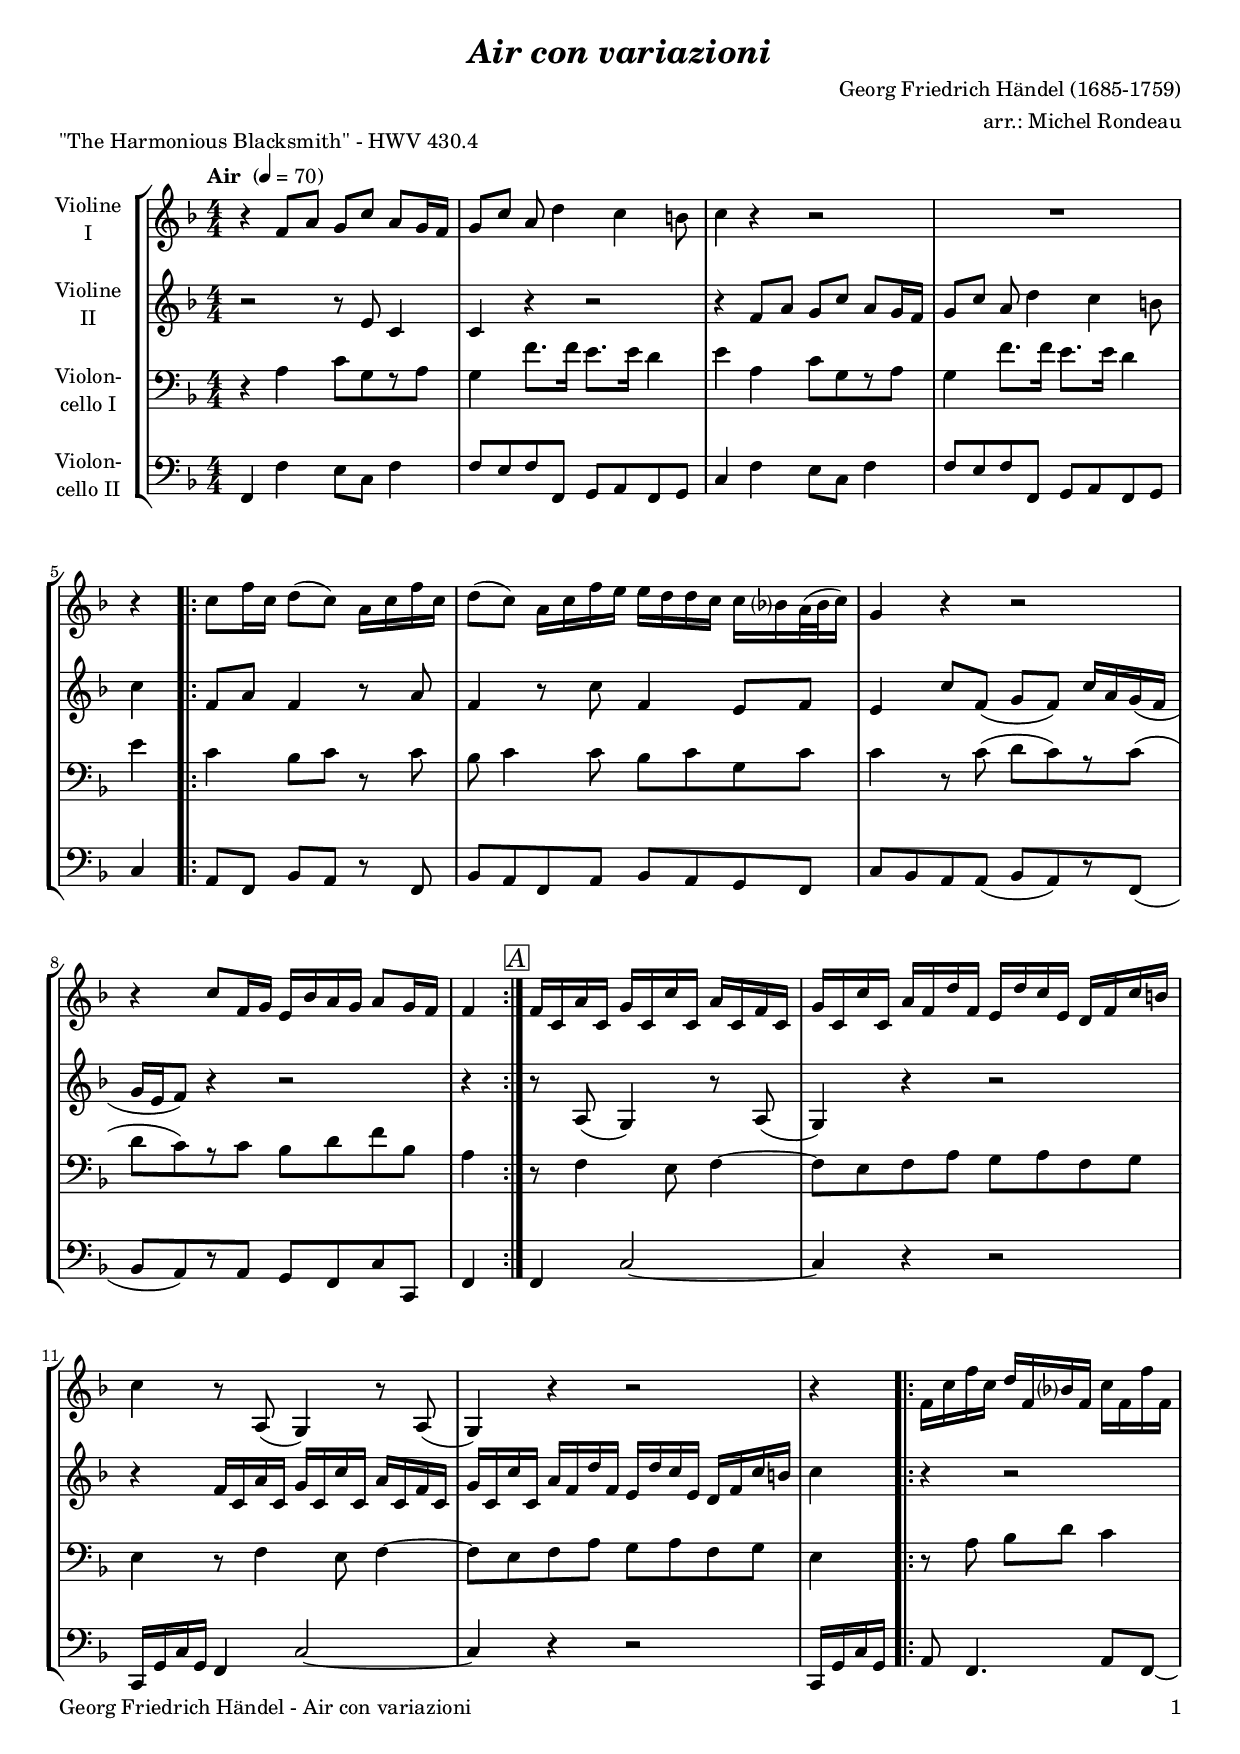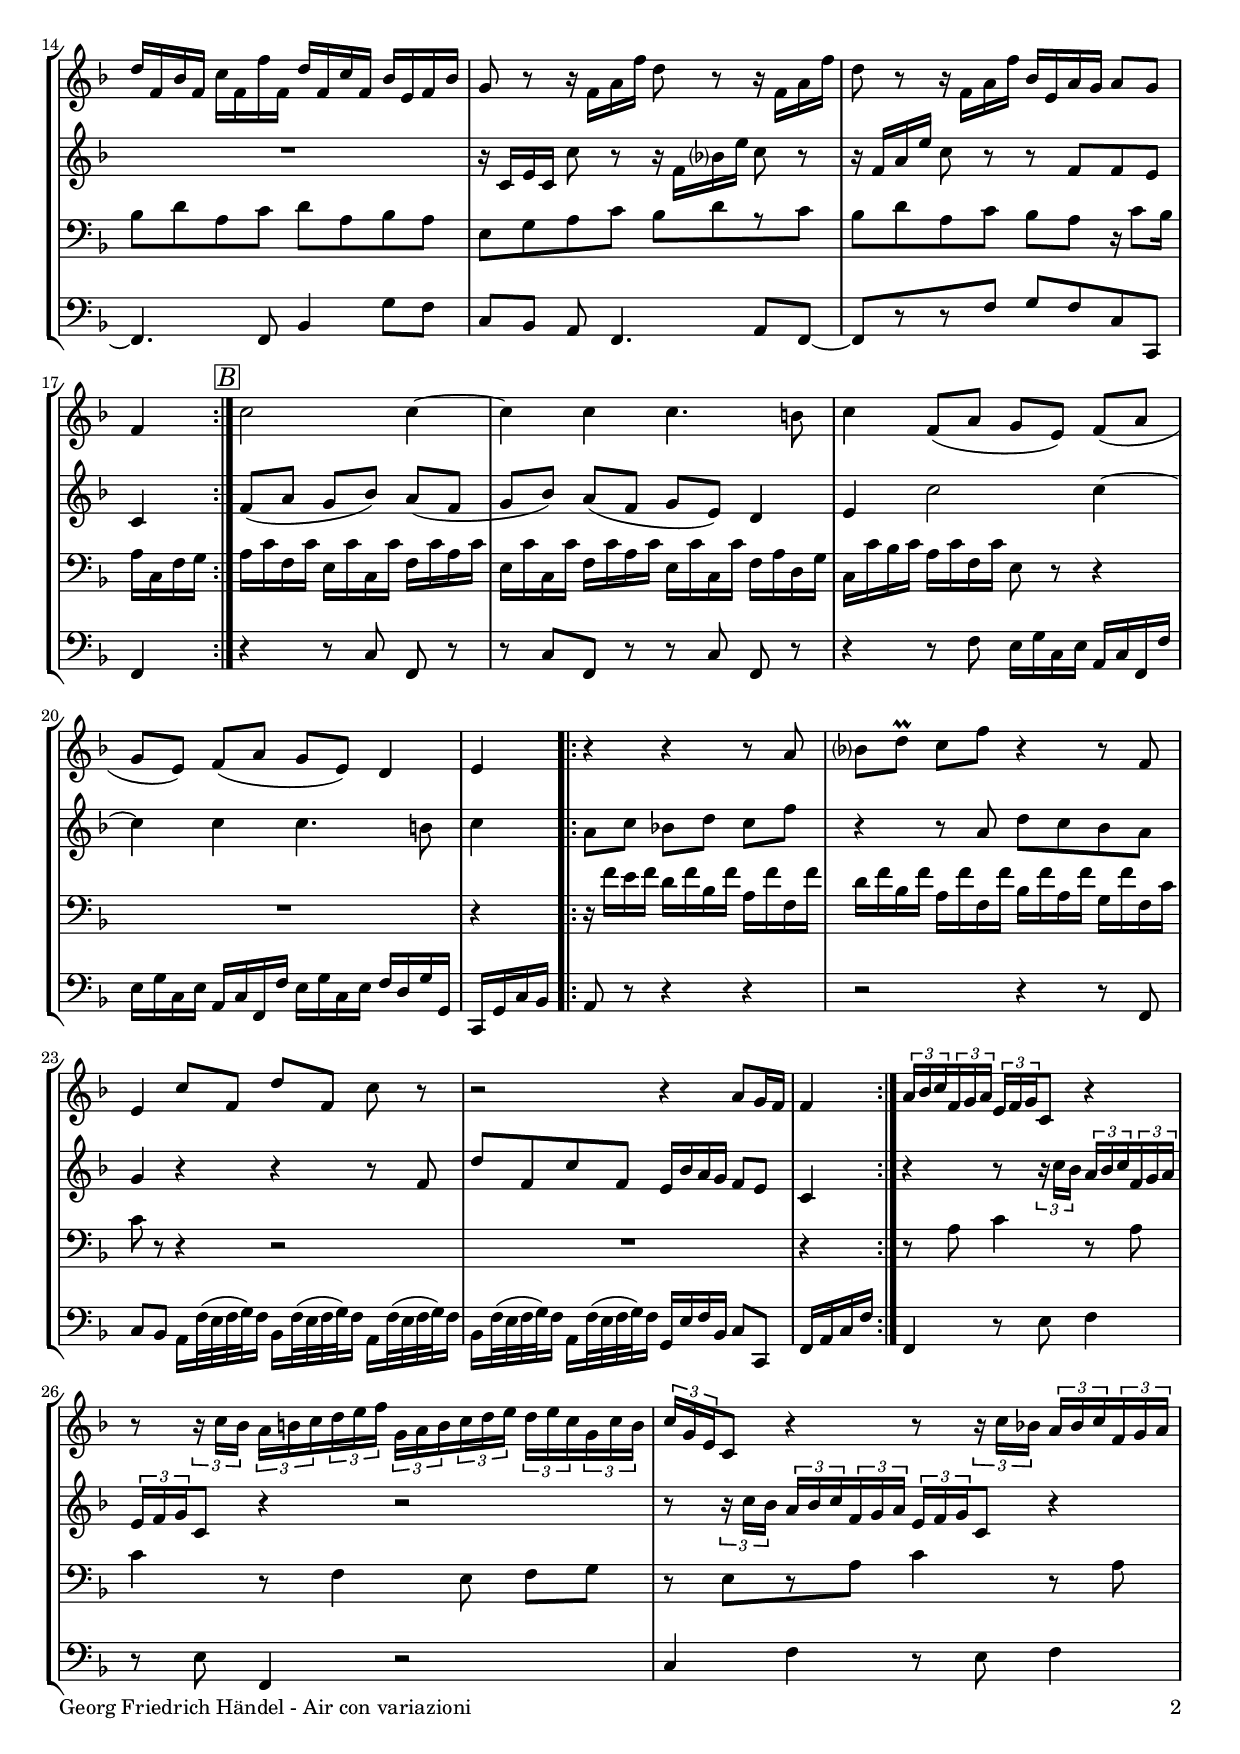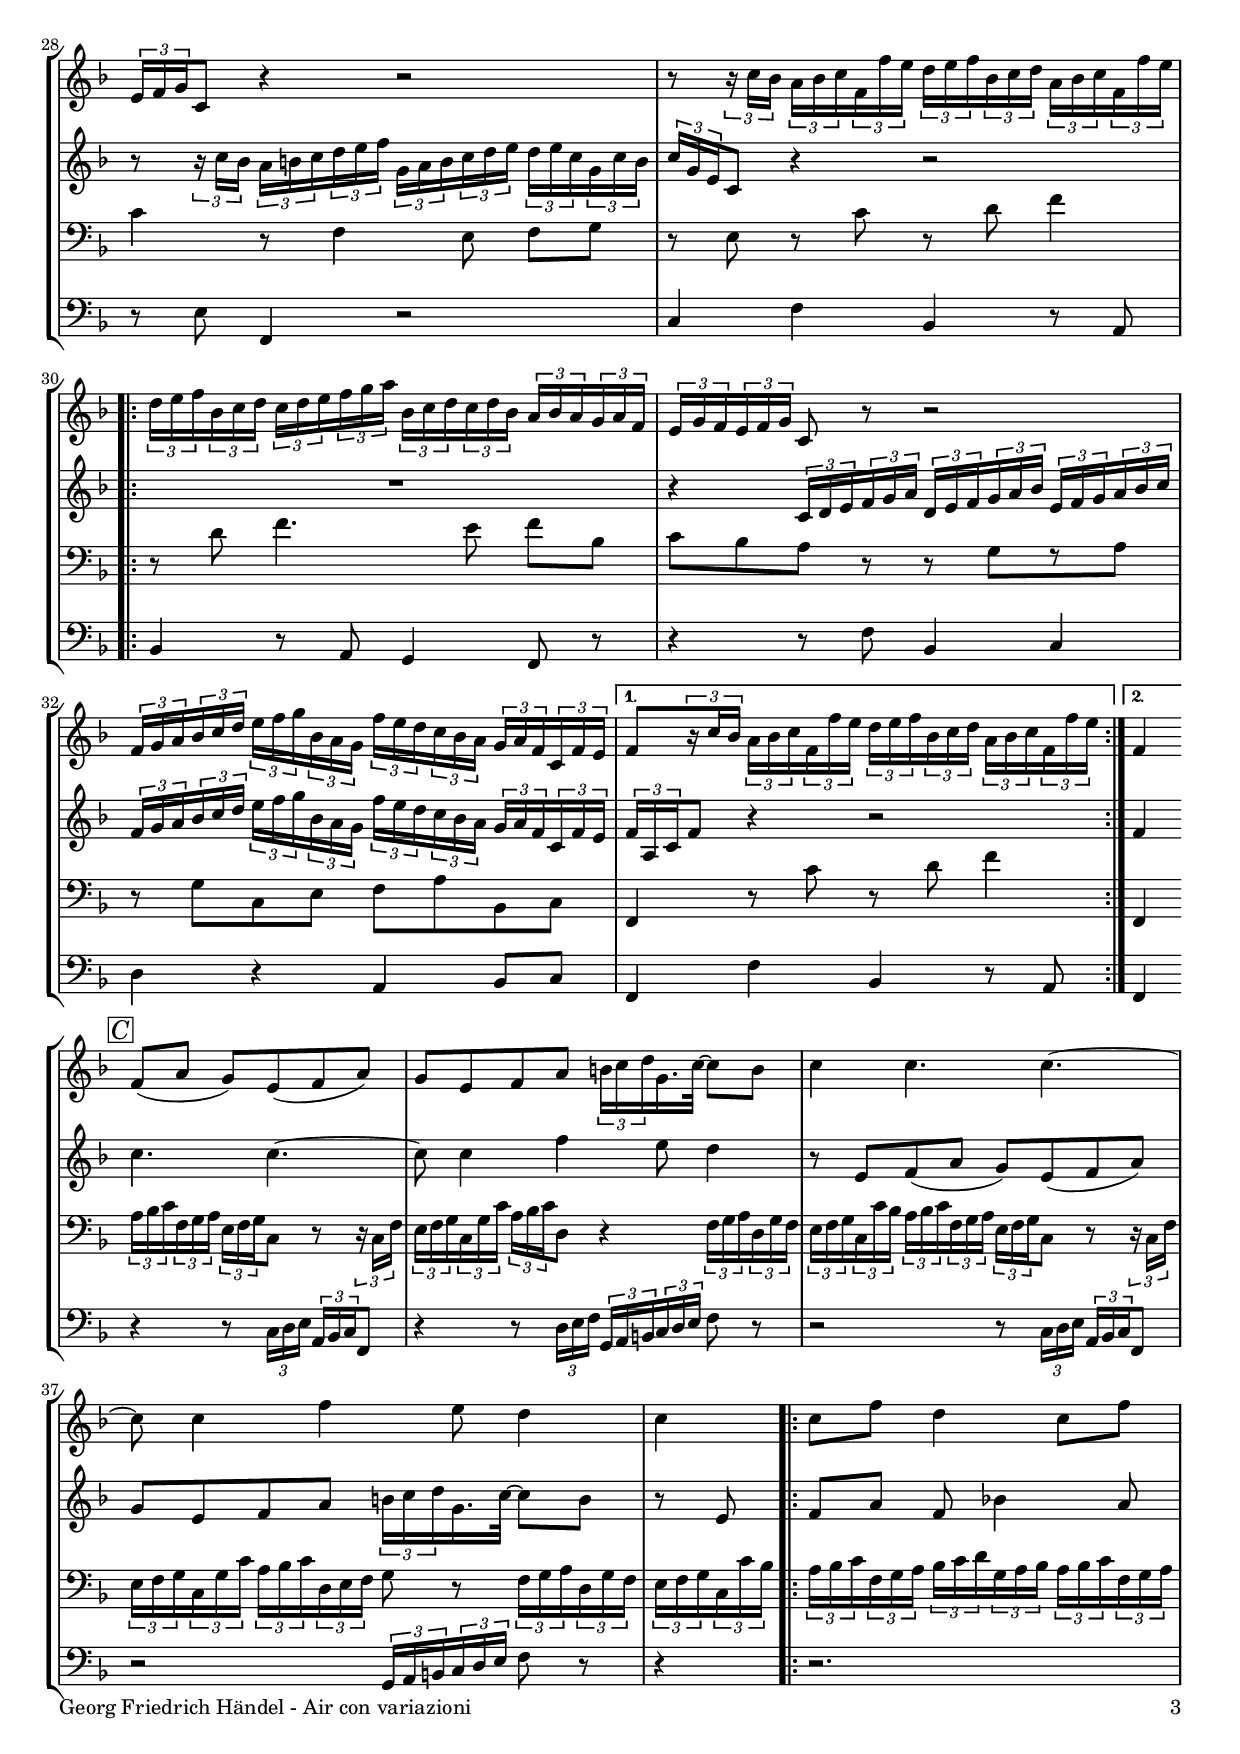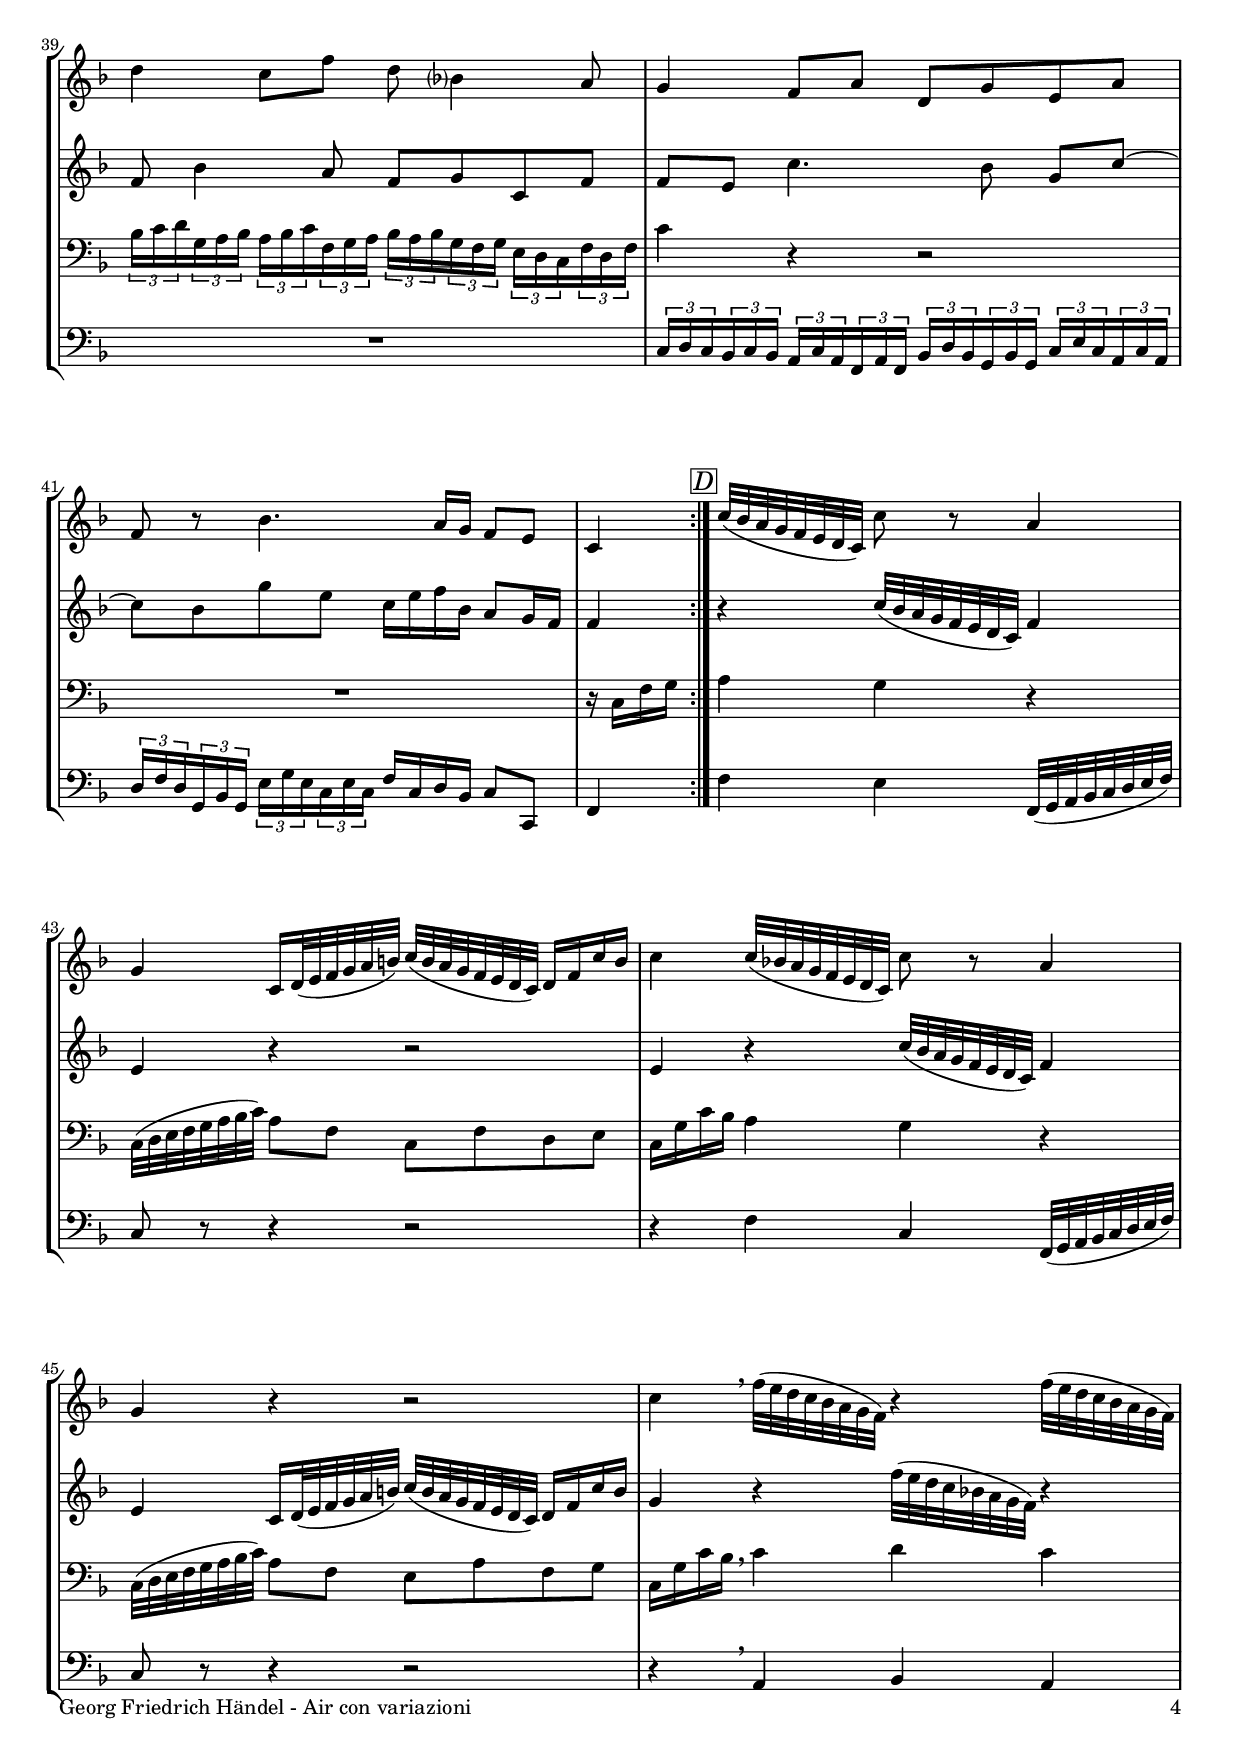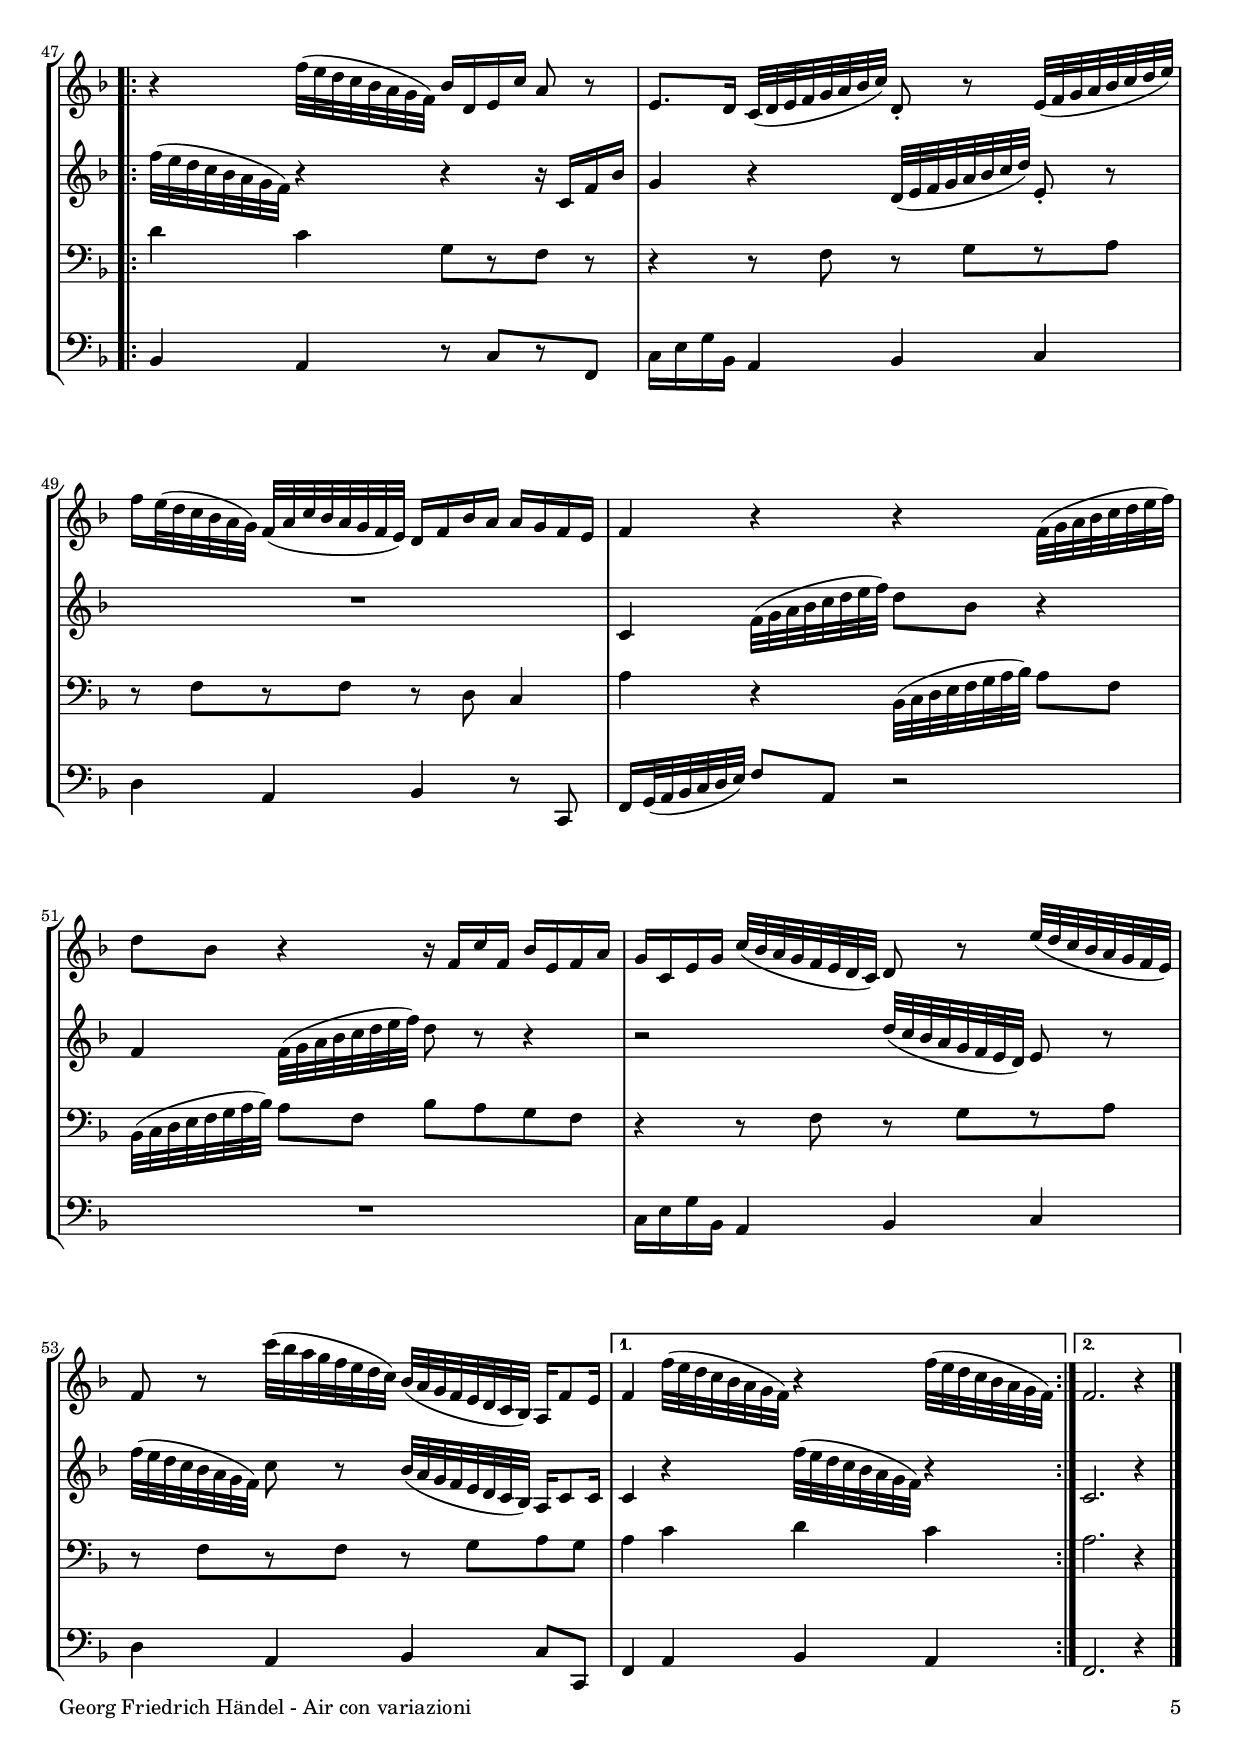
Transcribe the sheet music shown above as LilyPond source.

\version "2.20.2"
\include "deutsch.ly"

#(set-global-staff-size 18)

\header {
  title     = \markup \bold \italic "Air con variazioni"
  composer  = "Georg Friedrich Händel (1685-1759)"
  arranger  = "arr.: Michel Rondeau"
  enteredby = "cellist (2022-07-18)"
  piece     = "\"The Harmonious Blacksmith\" - HWV 430.4"
}

voiceconsts = {
  \key f \major
  \time 4/4
  \clef "treble"
  \numericTimeSignature
  \compressEmptyMeasures
  % Set default beaming for all staves
  \set Timing.beamExceptions = #'()
  \set Timing.baseMoment     = #(ly:make-moment 1 4)
  \set Timing.beatStructure  = #'(1 1 1 1)
  \tempo "Air " 4=70
}

micl = "clarinet"
mifl = "flute"
miob = "oboe"
mifh = "french horn"
misx = "tenor sax"
mist = "string ensemble 1"
mivl = "violin"
miba = "cello"
mipz = "pizzicato strings"

boxa = \mark \markup \box \italic "A"
boxb = \mark \markup \box \italic "B"
boxc = \mark \markup \box \italic "C"
boxd = \mark \markup \box \italic "D"

va = \relative c' {
  \voiceconsts

  r4 f8 a g c a g16 f
  g8 c a d4 c h8
  c4 r r2
  R1
  r4  

  \repeat volta 2 {
    c8 f16 c d8( c) a16 c f c
    d8( c) a16 c f e e d d c c b? a32( b c16)
    g4 r r2
    r4 c8 f,16 g e b' a g a8 g16 f
    f4
  } \boxa

  f16 c a' c, g' c, c' c, a' c, f c
  g' c, c' c, a' f d' f, e d' c e, d f c' h
  c4 r8 a,( g4) r8 a(
  g4) r r2

  r4
  \repeat volta 2 {
    f'16 c' f c d f, b? f c' f, f' f,
    d' f, b f c' f, f' f, d' f, c' f, b e, f b
    g8 r r16 f a f' d8 r r16 f, a f'

    d8 r r16 f, a f' b, e, a g a8 g
    f4
  } \boxb
  c'2 c4~
  c c c4. h8
  c4 f,8( a g e) f( a
  g e) f( a g e) d4

  e
  \repeat volta 2 {
    r r r8 a
    b? d\prall c f r4 r8 f,
    e4 c'8 f, d' f, c' r
    r2 r4 a8 g16 f
    f4
  }
  \tuplet 3/2 8 { a16 b c f, g a e f g } c,8 r4
  r8 \tuplet 3/2 8 { r16 c' b a h c d e f g, a h c d e d e c g c h }
  \tuplet 3/2 8 { c g e } c8 r4 r8 \tuplet 3/2 8 { r16 c' b! a b c f, g a }
  \tuplet 3/2 8 { e f g } c,8 r4 r2
  r8 \tuplet 3/2 8 { r16 c' b a b c f, f' e d e f b, c d a b c f, f' e }

  \repeat volta 2 {
    \tuplet 3/2 8 { d e f b, c d c d e f g a b, c d c d b a b a g a f }
    \tuplet 3/2 8 { e g f e f g } c,8 r r2

    \tuplet 3/2 8 { f16 g a b c d e f g b, a g f' e d c b a g a f c f e }
  }
  \alternative {
    { f8[ \tuplet 3/2 8 { r16 c' b] a b c f, f' e d e f b, c d a b c f, f' e } }
    { f,4 }
  } \boxc
  f8( a g)[ e( f a)]

  g[ e f a] \tuplet 3/2 8 { h16 c d } g,16. c32~ c8 h
  c4 c4. c~
  c8 c4 f e8 d4
  c

  \repeat volta 2 {
    c8 f d4 c8 f
    d4 c8 f d b?4 a8
    g4 f8 a d,[ g e a]
    f r b4. a16 g f8 e
    c4
  } \boxd

  c'32( b a g f e d c) c'8 r a4
  g c,16 d32( e f g a h) c( h a g f e d c) d16 f c' h

  c4 c32( b! a g f e d c) c'8 r a4
  g r r2
  c4 \breathe f32(e d c b a g f) r4 f'32( e d c b a g f)

  \repeat volta 2 {
    r4 f'32( e d c b a g f) b16 d, e c' a8 r
    e8. d16 c32( d e f g a b c) d,8-. r e32( f g a b c d e)

    f16 e32( d c b a g) f( a c b a g f e) d16 f b a a g f e
    f4 r r f32( g a b c d e f)
    d8 b r4 r16 f c' f, b e, f a

    g c, e g c32( b a g f e d c) d8 r e'32( d c b a g f e)
    f8 r c''32( b a g f e d c) b( a g f e d c b) a16 f'8 e16
  }
  \alternative {
    { f4 f'32( e d c b a g f) r4 f'32( e d c b a g f) }
    { f2. r4 }
  } \bar "|."
}

vb = \relative c' {
  \voiceconsts

  r2 r8 e c4
  c r r2
  r4 f8 a g c a g16 f
  g8 c a d4 c h8
  c4
  
  \repeat volta 2 {
    f,8 a f4 r8 a
    f4 r8 c' f,4 e8 f
    e4 c'8 f,( g f) c'16 a g( f
    g e f8) r4 r2
    r4
  } \boxa
  r8 a,( g4) r8 a(

  g4) r r2
  r4 f'16 c a' c, g' c, c' c, a' c, f c
  g' c, c' c, a' f d' f, e d' c e, d f c' h
  c4
  
  \repeat volta 2 {
    r r2
    R1
    r16 c, e c c'8 r r16 f, b? e c8 r
    r16 f, a e' c8 r r f,[ f e]
    c4
  } \boxb
  f8( a g b) a( f

  g b) a( f g e) d4
  e c'2 c4~
  c c c4. h8
  c4
  \repeat volta 2 {
    a8 c b! d c f
    r4 r8 a, d[ c b a]

    g4 r r r8 f
    d'[ f, c' f,] e16 b' a g f8 e
    c4
  }

  r4 r8 \tuplet 3/2 8 { r16 c' b a b c f, g a }
  \tuplet 3/2 8 { e f g } c,8 r4 r2

  r8 \tuplet 3/2 8 { r16 c' b a b c f, g a e f g } c,8 r4
  r8 \tuplet 3/2 8 { r16 c' b a h c d e f g, a h c d e d e c g c h }
  \tuplet 3/2 8 { c g e } c8 r4 r2

  \repeat volta 2 {
    R1
    r4 \tuplet 3/2 8 { c16 d e f g a d, e f g a b e, f g a b c }

    \tuplet 3/2 8 { f, g a b c d e f g b, a g f' e d c b a g a f c f e }
  }
  \alternative {
    { \tuplet 3/2 8 { f a, c } f8 r4 r2 }
    { f4 }
  } \boxc
  c'4. c~

  c8 c4 f e8 d4
  r8 e,[ f( a] g)[ e( f a)]
  g[ e f a] \tuplet 3/2 8 { h16 c d } g,16. c32~ c8 h
  r e,
  \repeat volta 2 {
    f a f b!4 a8

    f b4 a8 f[ g c, f]
    f e c'4. b8 g c~
    c[ b g' e] c16 e f b, a8 g16 f
    f4
  } \boxd
  r c'32( b a g f e d c) f4

  e r r2
  e4 r c'32( b a g f e d c) f4
  e c16 d32( e f g a h) c( h a g f e d c) d16 f c' h
  g4 r f'32( e d c b! a g f) r4

  \repeat volta 2 {
    f'32( e d c b a g f) r4 r r16 c f b
    g4 r d32( e f g a b c d) e,8-. r

    R1
    c4 f32( g a b c d e f) d8 b r4
    f f32( g a b c d e f) d8 r r4
    r2 d32( c b a g f e d) e8 r

    f'32( e d c b a g f) c'8 r b32( a g f e d c b) a16 c8 c16
  }
  \alternative {
    { c4 r f'32( e d c b a g f) r4 }
    { c2. r4 }
  } \bar "|."
}

vc = \relative c' {
  \voiceconsts
  \clef "bass"

  r4 a c8[ g r a]
  g4 f'8. f16 e8. e16 d4
  e a, c8[ g r a]
  g4 f'8. f16 e8. e16 d4
  e
  
  \repeat volta 2 {
    c b8 c r c
    b c4 c8 b[ c g c]
    c4 r8 c( d[ c) r c](
    d[ c) r c] b[ d f b,]
    a4
  } \boxa
  r8 f4 e8 f4~

  f8[ e f a] g[ a f g]
  e4 r8 f4 e8 f4~
  f8[ e f a] g[ a f g]
  e4
  \repeat volta 2 {
    r8 a b d c4

    b8[ d a c] d[ a b a]
    e[ g a c] b[ d r c]
    b[ d a c] b a r16 c8 b16
    a c, f g
  } \boxb

  a c f, c' e, c' c, c' f, c' a c
  e, c' c, c' f, c' a c e, c' c, c' f, a d, g
  c, c' b c a c f, c' e,8 r r4

  R1
  r4
  \repeat volta 2 {
    r16 f' e f d f b, f' a, f' f, f'
    d f b, f' a, f' f, f' b, f' a, f' g, f' f, c'

    c8 r r4 r2
    R1 r4
  }
  r8 a c4 r8 a
  c4 r8 f,4 e8 f g
  r e[ r a] c4 r8 a

  c4 r8 f,4 e8 f g
  r e r c' r d f4
  \repeat volta 2 {
    r8 d f4. e8 f b,
    c[ b a] r r g[ r a]

    r g[ c, e] f[ a b, c]
  }
  \alternative {
    { f,4 r8 c'' r d f4 }
    { f,, }
  } \boxc
  \tuplet 3/2 8 { a'16 b c f, g a e f g } c,8 r \tuplet 3/2 8 { r16 c f }

  \tuplet 3/2 8 { e f g c, g' c a b c } d,8 r4 \tuplet 3/2 8 { f16 g a d, g f }
  \tuplet 3/2 8 { e f g c, c' b a b c f, g a e f g } c,8 r \tuplet 3/2 8 { r16 c f }

  \tuplet 3/2 8 { e f g c, g' c a b c d, e f } g8 r \tuplet 3/2 8 { f16 g a d, g f }
  \tuplet 3/2 8 { e f g c, c' b }
  \repeat volta 2 {
    \tuplet 3/2 8 { a b c f, g a b c d g, a b a b c f, g a }


    \tuplet 3/2 8 { b c d g, a b a b c f, g a b a b g f g e d c f d f }
    c'4 r r2
    R1
    r16 c, f g
  } \boxd

  a4 g r
  c,32( d e f g a b c) a8 f c[ f d e]
  c16 g' c b a4 g r

  c,32( d e f g a b c) a8 f e[ a f g]
  c,16 g' c b \breathe c4 d c
  \repeat volta 2 {
    d c g8[ r f] r
    r4 r8 f r g[ r a]

    r f[ r f] r d c4
    a' r b,32( c d e f g a b) a8 f
    b,32( c d e f g a b) a8 f b[ a g f]
    r4 r8 f r g[ r a]

    r f[ r f] r g[ a g]
  }
  \alternative {
    { a4 c d c }
    { a2. r4 }
  } \bar "|."
}

vd = \relative c, {
  \voiceconsts
  \clef "bass"

  f4 f' e8 c f4
  f8[ e f f,] g[ a f g]
  c4 f e8 c f4
  f8[ e f f,] g[ a f g]
  c4
  \repeat volta 2 {
    a8 f b a r f
    b[ a f a] b[ a g f]
    c'[ b a a]( b[ a) r f](
    b[ a) r a] g[ f c' c,]
    f4
  } \boxa
  f c'2~

  c4 r r2
  c,16 g' c g f4 c'2~
  c4 r r2
  c,16 g' c g
  \repeat volta 2 {
    a8 f4. a8 f~
    f4. f8 b4 g'8 f

    c b a f4. a8 f~
    f[ r r f'] g[ f c c,]
    f4
  } \boxb
  r r8 c' f, r
  r c'[ f,] r r c' f, r

  r4 r8 f' e16 g c, e a, c f, f'
  e g c, e a, c f, f' e g c, e f d g g,
  c, g' c b
  \repeat volta 2 {
    a8 r r4 r

    r2 r4 r8 f
    c' b a16 f'32( e f g) f16 b, f'32( e f g) f16 a, f'32( e f g) f16
    b, f'32( e f g) f16 a, f'32( e f g) f16 g, e' f b, c8 c,

    f16 a c f
  }
  f,4 r8 e' f4
  r8 e f,4 r2
  c'4 f r8 e f4
  r8 e f,4 r2
  c'4 f b, r8 a

  \repeat volta 2 {
    b4 r8 a g4 f8 r
    r4 r8 f' b,4 c
    d r a b8 c
  }
  \alternative {
    { f,4 f' b, r8 a }
    { f4 }
  } \boxc

  r r8 \tuplet 3/2 8 { c'16 d e a, b c } f,8
  r4 r8 \tuplet 3/2 8 { d'16 e f g, a h c d e } f8 r
  r2 r8 \tuplet 3/2 8 { c16 d e a, b c } f,8

  r2 \tuplet 3/2 8 { g16 a h c d e } f8 r
  r4

  \repeat volta 2 {
    r2.
    R1

    \tuplet 3/2 8 { c16 d c b c b a c a f a f b d b g b g c e c a c a }
    \tuplet 3/2 8 { d f d g, b g e' g e c e c } f c d b c8 c,
    f4
  } \boxd
  
  f' e f,32( g a b c d e f)
  c8 r r4 r2
  r4 f c f,32( g a b c d e f)
  c8 r r4 r2

  r4 \breathe a b a
  \repeat volta 2 {
    b a r8 c[ r f,]
    c'16 e g b, a4 b c
    d a b r8 c,
    f16 g32( a b c d e) f8 a, r2

    R1
    c16 e g b, a4 b c
    d a b c8 c,
  }
  \alternative {
    { f4 a b a }
    { f2. r4 }
  } \bar "|."
}


music = \new StaffGroup <<
      \new Staff {
	\set Staff.midiInstrument = \mivl
	\set Staff.instrumentName = \markup \center-column { "Violine" "I" }
	\transpose f f { \va }
      }

      \new Staff {
	\set Staff.midiInstrument = \mivl
	\set Staff.instrumentName = \markup \center-column { "Violine" "II" }
	\transpose f f { \vb }
      }

      \new Staff {
	\set Staff.midiInstrument = \miba
	\set Staff.instrumentName = \markup \center-column { "Violon-" "cello I" }
	\transpose f f { \vc }
      }

      \new Staff {
	\set Staff.midiInstrument = \miba
	\set Staff.instrumentName = \markup \center-column { "Violon-" "cello II" }
	\transpose f f { \vd }
      }
>>

\book {
   \paper {
    print-page-number = ##t
    print-first-page-number = ##t
    ragged-last-bottom = ##f
    oddHeaderMarkup = \markup \null
    evenHeaderMarkup = \markup \null
    oddFooterMarkup = \markup {
      \fill-line {
        \on-the-fly #print-page-number-check-first
        "Georg Friedrich Händel - Air con variazioni" \fromproperty #'page:page-number-string
      }
    }
    evenFooterMarkup = \oddFooterMarkup
  } \score {
    \music
    \layout {}
  }

  \score {
    \unfoldRepeats \music

    \midi {
      \context {
        \Score
      }
    }
  }
}